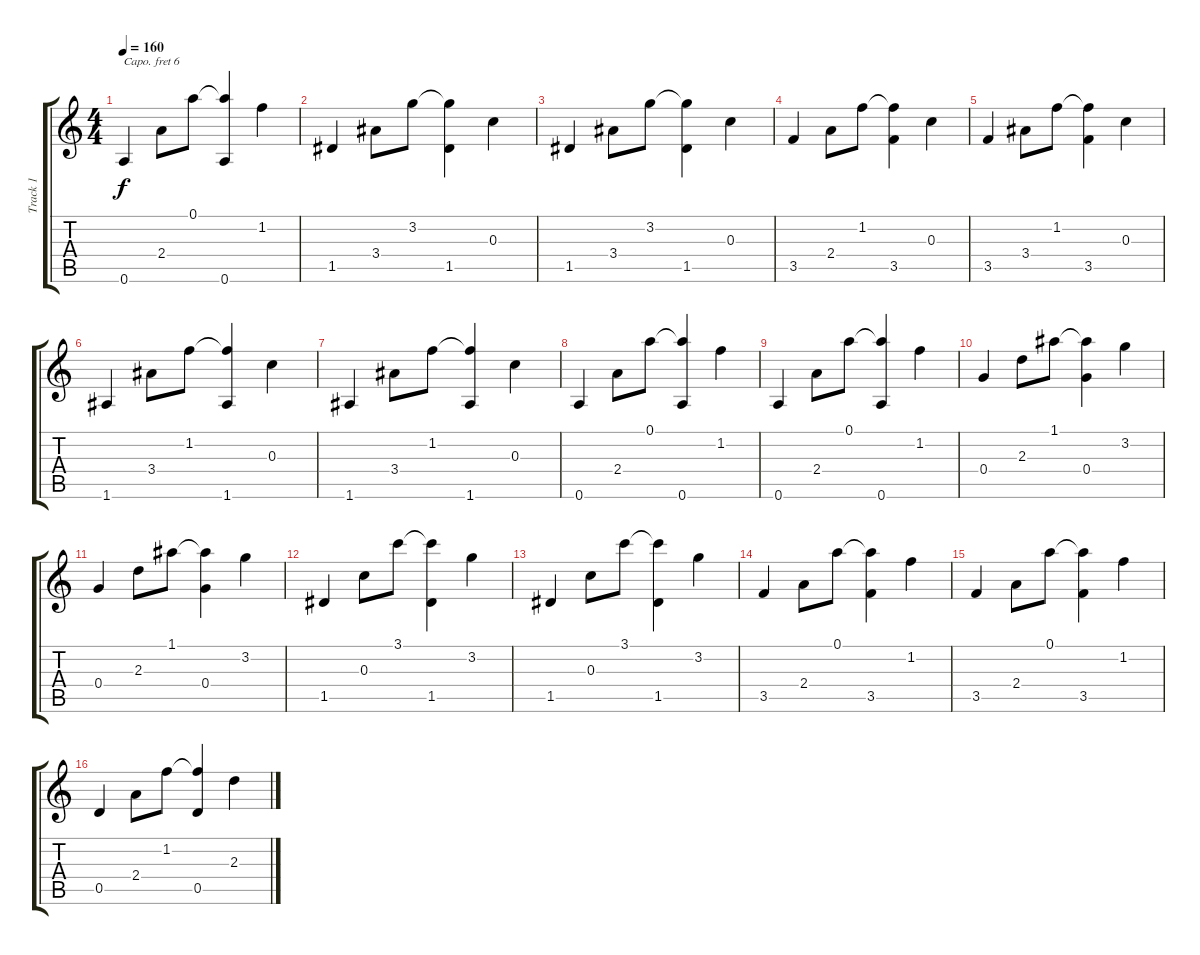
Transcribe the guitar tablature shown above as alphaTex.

\track ("Track 1" "Track 1") {instrument acousticguitarsteel}
\staff {score tabs}
\capo 6
\tuning (Eb4 Bb3 Gb3 Db3 Ab2 Eb2) {hide}
\ts (4 4)
\tempo 160
\clef g2
\ks c
0.6.4{dy f} 2.4.8 0.1.8 (0.1{t} 0.6).4 1.2.4 |
1.5.4 3.4.8 3.2.8 (3.2{t} 1.5).4 0.3.4 |
1.5.4 3.4.8 3.2.8 (3.2{t} 1.5).4 0.3.4 |
3.5.4 2.4.8 1.2.8 (1.2{t} 3.5).4 0.3.4 |
3.5.4 3.4.8 1.2.8 (1.2{t} 3.5).4 0.3.4 |
1.6.4 3.4.8 1.2.8 (1.2{t} 1.6).4 0.3.4 |
1.6.4 3.4.8 1.2.8 (1.2{t} 1.6).4 0.3.4 |
0.6.4 2.4.8 0.1.8 (0.1{t} 0.6).4 1.2.4 |
0.6.4 2.4.8 0.1.8 (0.1{t} 0.6).4 1.2.4 |
0.4.4 2.3.8 1.1.8 (1.1{t} 0.4).4 3.2.4 |
0.4.4 2.3.8 1.1.8 (1.1{t} 0.4).4 3.2.4 |
1.5.4 0.3.8 3.1.8 (3.1{t} 1.5).4 3.2.4 |
1.5.4 0.3.8 3.1.8 (3.1{t} 1.5).4 3.2.4 |
3.5.4 2.4.8 0.1.8 (0.1{t} 3.5).4 1.2.4 |
3.5.4 2.4.8 0.1.8 (0.1{t} 3.5).4 1.2.4 |
0.5.4 2.4.8 1.2.8 (1.2{t} 0.5).4 2.3.4
